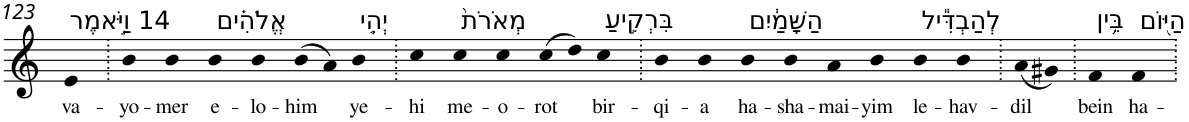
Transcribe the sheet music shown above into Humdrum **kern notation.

**kern	**text
*part1	*part1
*staff1	*staff1
*I"Piano	*
*I'Pno	*
!!LO:PB:g=z
*clefG2	*
*k[]	*
=123	=123
!LO:TX:a:t=14 וַיֹּ֣אמֶר	!
!	!LO:LY:b
4e	va-
=124.	=124.
!	!LO:LY:b
4b	-yo-
!	!LO:LY:b
4b	-mer
!LO:TX:a:t=אֱלֹהִ֗ים	!
!	!LO:LY:b
4b	e-
!	!LO:LY:b
4b	-lo-
!	!LO:LY:b
(8b	-him
8a)	.
!LO:TX:a:t=יְהִ֤י	!
!	!LO:LY:b
4b	ye-
=125.	=125.
!	!LO:LY:b
4cc	-hi
!LO:TX:a:t=מְאֹרֹת֙	!
!	!LO:LY:b
4cc	me-
!	!LO:LY:b
4cc	-o-
!	!LO:LY:b
(8cc	-rot
8dd)	.
!LO:TX:a:t=בִּרְקִ֣יעַ	!
!	!LO:LY:b
4cc	bir-
=126.	=126.
!	!LO:LY:b
4b	-qi-
!	!LO:LY:b
4b	-a
!LO:TX:a:t=הַשָּׁמַ֔יִם	!
!	!LO:LY:b
4b	ha-
!	!LO:LY:b
4b	-sha-
!	!LO:LY:b
4a	-mai-
!	!LO:LY:b
4b	-yim
!LO:TX:a:t=לְהַבְדִּ֕יל	!
!	!LO:LY:b
4b	le-
!	!LO:LY:b
4b	-hav-
=127.	=127.
!	!LO:LY:b
(8a	-dil
8g#X)	.
=128.	=128.
!LO:TX:a:t=בֵּ֥ין	!
!	!LO:LY:b
4f	bein
!LO:TX:a:t=הַיּ֖וֹם	!
!	!LO:LY:b
4f	ha-
=.	=.
*-	*-
